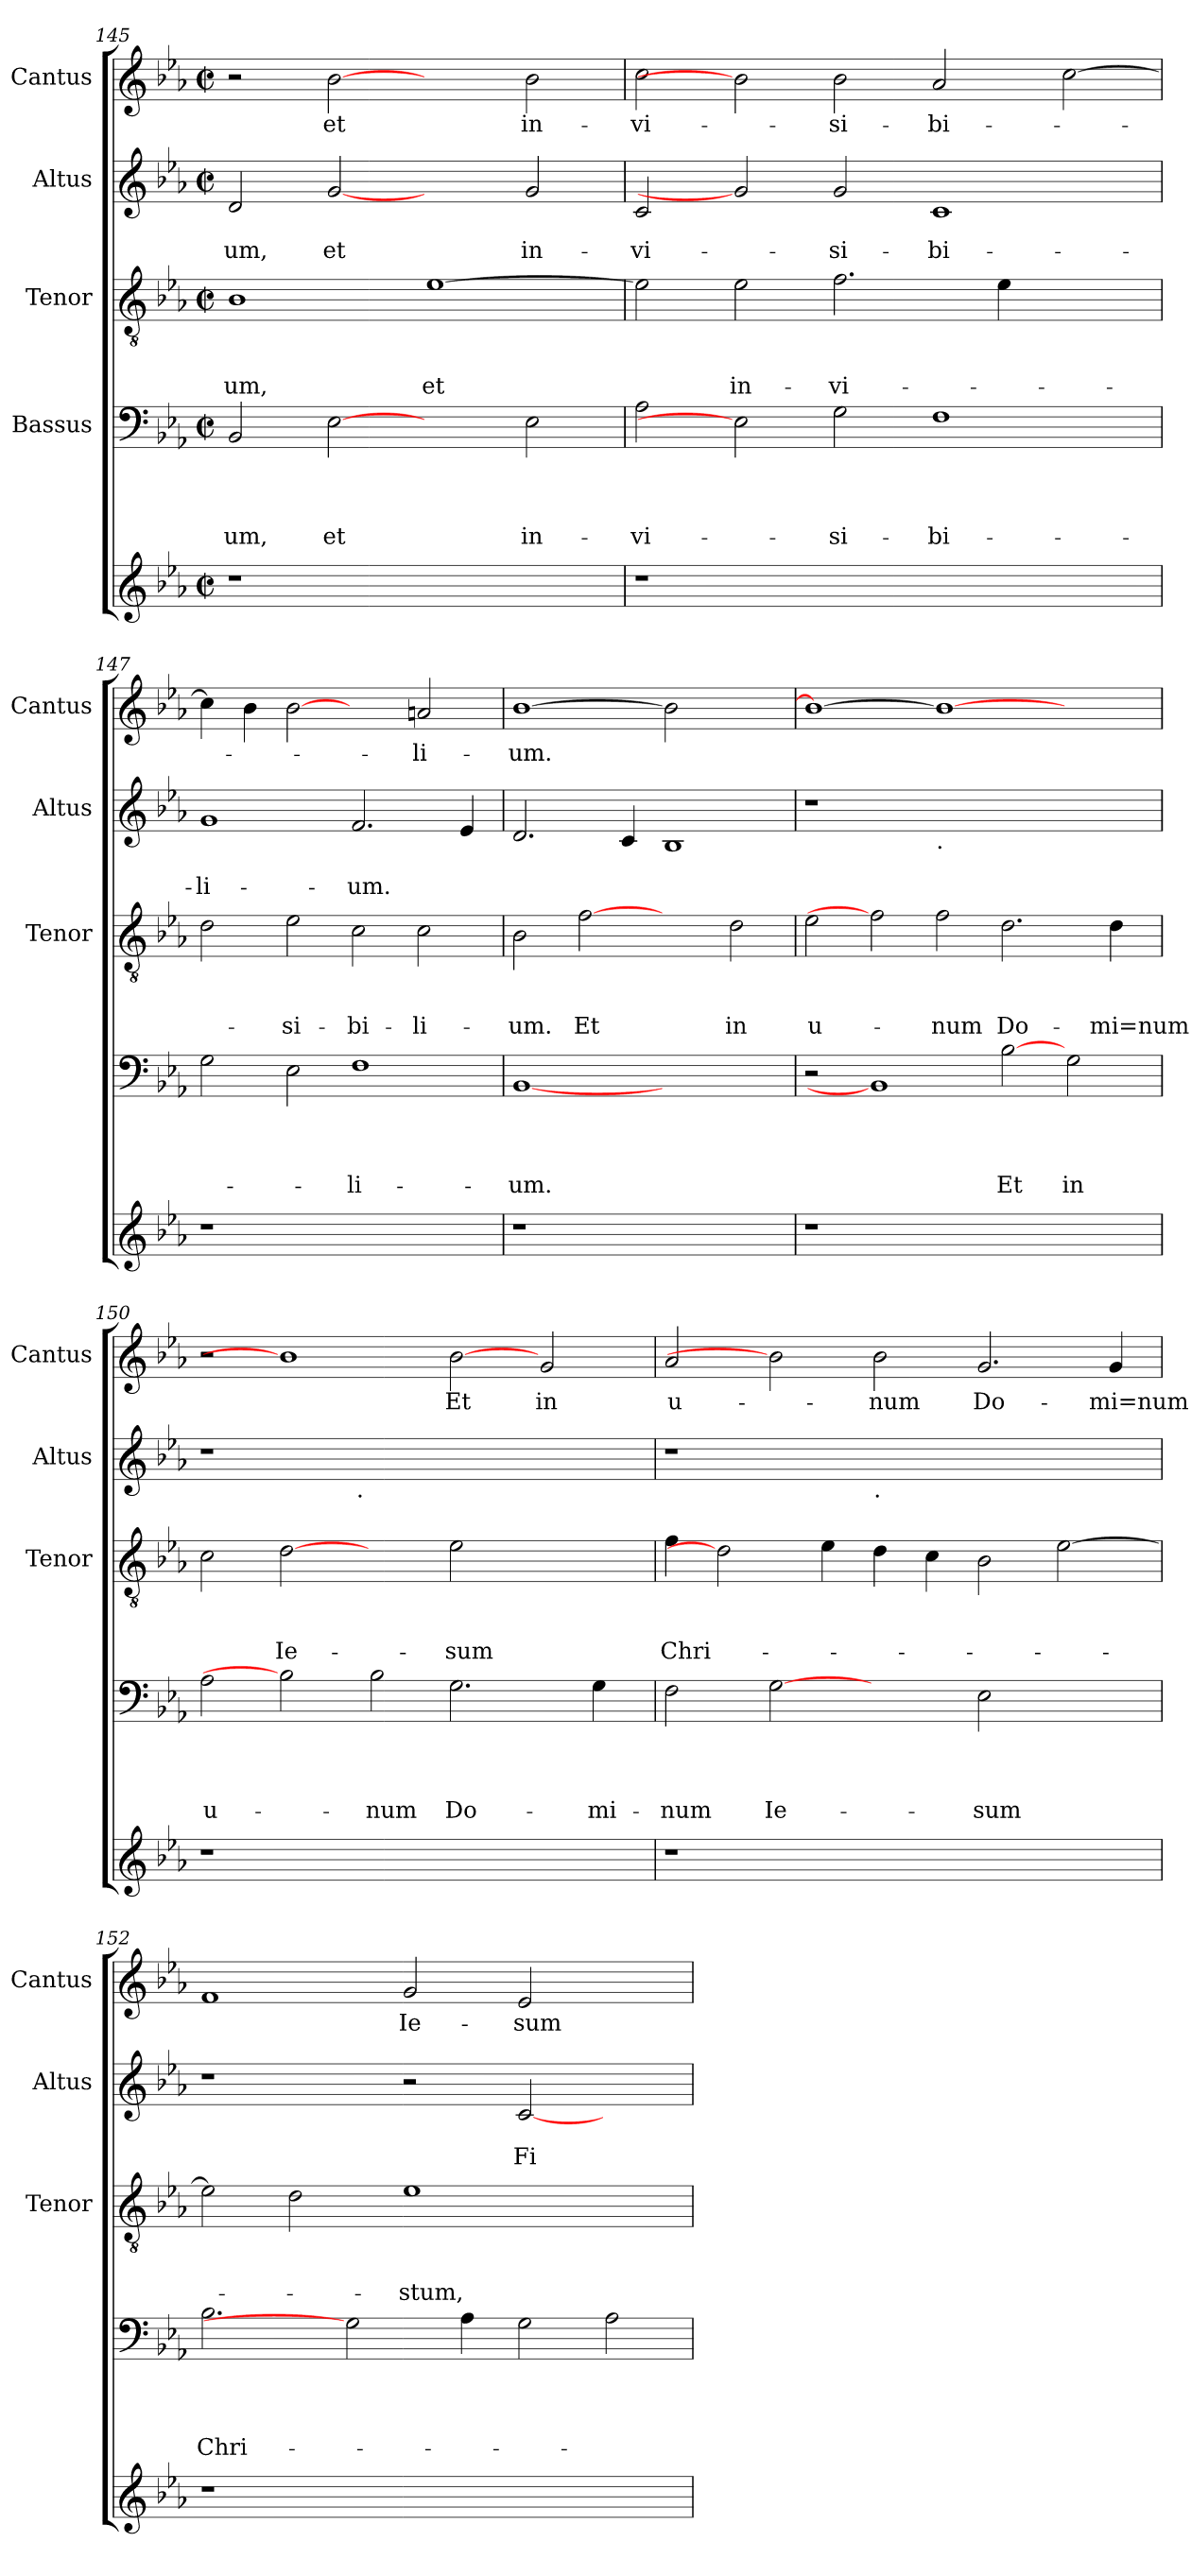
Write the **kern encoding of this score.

**kern	**kern	**text	**text	**text	**text	**kern	**text	**text	**text	**kern	**text	**text	**kern	**text
*part5	*part4	*part4	*part4	*part4	*part4	*part3	*part3	*part3	*part3	*part2	*part2	*part2	*part1	*part1
*staff5	*staff4	*staff4	*staff4	*staff4	*staff4	*staff3	*staff3	*staff3	*staff3	*staff2	*staff2	*staff2	*staff1	*staff1
*	*I"Bassus	*	*	*	*	*I"Tenor	*	*	*	*I"Altus	*	*	*I"Cantus	*
*	*	*	*	*	*	*I'Tenor	*	*	*	*I'Altus	*	*	*I'Cantus	*
*clefG2	*clefF4	*	*	*	*	*clefGv2	*	*	*	*clefG2	*	*	*clefG2	*
*k[b-e-a-]	*k[b-e-a-]	*	*	*	*	*k[b-e-a-]	*	*	*	*k[b-e-a-]	*	*	*k[b-e-a-]	*
*E-:	*E-:	*	*	*	*	*E-:	*	*	*	*E-:	*	*	*E-:	*
*M2/2	*M2/2	*	*	*	*	*M2/2	*	*	*	*M2/2	*	*	*M2/2	*
*met(c|)	*met(c|)	*	*	*	*	*met(c|)	*	*	*	*met(c|)	*	*	*met(c|)	*
=145	=145	=145	=145	=145	=145	=145	=145	=145	=145	=145	=145	=145	=145	=145
!	!	!	!	!	!LO:LY:b	!	!	!	!LO:LY:b	!	!	!LO:LY:b	!	!
1r	2BB-/	.	.	.	-um,	1B-	.	.	-um,	2d/	.	-um,	2r	.
!	!	!	!	!	!LO:LY:b	!	!	!	!	!	!	!LO:LY:b	!	!LO:LY:b
.	[2E-	.	.	.	et	.	.	.	.	[2g	.	et	[2b-	et
!	!	!	!	!	!	!	!	!	!LO:LY:b	!	!	!	!	!
1ryy	2ryy	.	.	.	.	[>1e-	.	.	et	2ryy	.	.	2ryy	.
!	!	!	!	!	!LO:LY:b	!	!	!	!	!	!	!LO:LY:b	!	!LO:LY:b
.	2E-\	.	.	.	in-	.	.	.	.	2g/	.	in-	2b-\	in-
!!LO:PB:g=z
=146	=146	=146	=146	=146	=146	=146	=146	=146	=146	=146	=146	=146	=146	=146
!	!	!	!	!	!LO:LY:b	!	!	!	!	!	!	!LO:LY:b	!	!LO:LY:b
1r	2A-\	.	.	.	-vi-	2e-\]	.	.	.	2c/	.	-vi-	2cc\	-vi-
!	!	!	!	!	!	!	!	!	!LO:LY:b	!	!	!	!	!
.	2E-]	.	.	.	.	2e-\	.	.	in-	2g]	.	.	2b-]	.
!	!	!	!	!	!LO:LY:b	!	!	!	!LO:LY:b	!	!	!LO:LY:b	!	!LO:LY:b
1.ryy	2G\	.	.	.	-si-	2.f\	.	.	-vi-	2g/	.	-si-	2b-\	-si-
!	!	!	!	!	!LO:LY:b	!	!	!	!	!	!	!LO:LY:b	!	!LO:LY:b
.	1F	.	.	.	-bi-	.	.	.	.	1c	.	-bi-	2a-/	-bi-
.	.	.	.	.	.	4e-\	.	.	.	.	.	.	.	.
.	.	.	.	.	.	2ryy	.	.	.	.	.	.	[>2cc\	.
=147	=147	=147	=147	=147	=147	=147	=147	=147	=147	=147	=147	=147	=147	=147
!	!	!	!	!	!	!	!	!	!	!	!	!LO:LY:b	!	!
1r	2G\	.	.	.	.	2d\	.	.	.	1g	.	-li-	4cc\]	.
.	.	.	.	.	.	.	.	.	.	.	.	.	4b-\	.
!	!	!	!	!	!	!	!	!	!LO:LY:b	!	!	!	!	!
.	2E-\	.	.	.	.	2e-\	.	.	-si-	.	.	.	[2b-	.
!	!	!	!	!	!LO:LY:b	!	!	!	!LO:LY:b	!	!	!LO:LY:b	!	!
1ryy	1F	.	.	.	-li-	2c\	.	.	-bi-	2.f/	.	-um.	2ryy	.
!	!	!	!	!	!	!	!	!	!LO:LY:b	!	!	!	!	!LO:LY:b
.	.	.	.	.	.	2c\	.	.	-li-	.	.	.	2an/	-li-
.	.	.	.	.	.	.	.	.	.	4e-/	.	.	.	.
=148	=148	=148	=148	=148	=148	=148	=148	=148	=148	=148	=148	=148	=148	=148
!	!	!	!	!	!LO:LY:b	!	!	!	!LO:LY:b	!	!	!	!	!LO:LY:b
1r	[1BB-	.	.	.	-um.	2B-\	.	.	-um.	2.d/	.	.	[>1b-	-um.
!	!	!	!	!	!	!	!	!	!LO:LY:b	!	!	!	!	!
.	.	.	.	.	.	[2f	.	.	Et	.	.	.	.	.
.	.	.	.	.	.	.	.	.	.	4c/	.	.	.	.
1ryy	1ryy	.	.	.	.	2ryy	.	.	.	1B-	.	.	2b-]	.
!	!	!	!	!	!	!	!	!	!LO:LY:b	!	!	!	!	!
.	.	.	.	.	.	2d\	.	.	in	.	.	.	2ryy	.
=149	=149	=149	=149	=149	=149	=149	=149	=149	=149	=149	=149	=149	=149	=149
!	!	!	!	!	!	!	!	!	!LO:LY:b	!	!	!	!	!
1r	2r	.	.	.	.	2e-\	.	.	u-	1r	.	.	1b-_	.
.	1BB-]	.	.	.	.	2f]	.	.	.	.	.	.	.	.
!	!	!	!	!	!	!	!	!	!	!LO:TX:b:t=.	!	!	!	!
!	!	!	!	!	!	!	!	!	!LO:LY:b	!	!	!	!	!
1.ryy	.	.	.	.	.	2f\	.	.	-num	1.ryy	.	.	1b-_	.
!	!	!	!	!	!LO:LY:b	!	!	!	!LO:LY:b	!	!	!	!	!
.	[2B-	.	.	.	Et	2.d\	.	.	Do-	.	.	.	.	.
!	!	!	!	!	!LO:LY:b	!	!	!	!	!	!	!	!	!
.	2G\	.	.	.	in	.	.	.	.	.	.	.	2ryy	.
!	!	!	!	!	!	!	!	!	!LO:LY:b	!	!	!	!	!
.	.	.	.	.	.	4d\	.	.	-mi=num	.	.	.	.	.
=150	=150	=150	=150	=150	=150	=150	=150	=150	=150	=150	=150	=150	=150	=150
!	!	!	!	!	!LO:LY:b	!	!	!	!	!	!	!	!	!
*	*	*	*	*	*	*	*	*	*	*^	*	*	*	*
1r	2A-\	.	.	.	u-	2c\	.	.	.	1r	2ryy	.	.	2r	.
!	!	!	!	!	!	!	!	!	!LO:LY:b	!	!	!	!	!	!
.	2B-]	.	.	.	.	[2d	.	.	Ie-	.	4...ryy	.	.	1b-]	.
!	!	!	!	!	!	!	!	!	!	!	!LO:TX:b:t=.	!	!	!	!
.	.	.	.	.	.	.	.	.	.	.	1ryy	.	.	.	.
!	!	!	!	!	!LO:LY:b	!	!	!	!	!	!	!	!	!	!
1.ryy	2B-\	.	.	.	-num	2ryy	.	.	.	1.ryy	.	.	.	.	.
!	!	!	!	!	!LO:LY:b	!	!	!	!LO:LY:b	!	!	!	!	!	!LO:LY:b
.	2.G\	.	.	.	Do-	2e-\	.	.	-sum	.	.	.	.	[2b-	Et
.	.	.	.	.	.	.	.	.	.	.	2ryy	.	.	.	.
!	!	!	!	!	!	!	!	!	!	!	!	!	!	!	!LO:LY:b
.	.	.	.	.	.	2ryy	.	.	.	.	.	.	.	2g/	in
!	!	!	!	!	!LO:LY:b	!	!	!	!	!	!	!	!	!	!
.	4G\	.	.	.	-mi-	.	.	.	.	.	.	.	.	.	.
.	.	.	.	.	.	.	.	.	.	.	32ryy	.	.	.	.
!!LO:LB:g=z
=151	=151	=151	=151	=151	=151	=151	=151	=151	=151	=151	=151	=151	=151	=151	=151
!	!	!	!	!	!LO:LY:b	!	!	!	!LO:LY:b	!	!	!	!	!	!LO:LY:b
*	*	*	*	*	*	*	*	*	*	*v	*v	*	*	*	*
1r	2F\	.	.	.	-num	4f\	.	.	Chri-	1r	.	.	2a-/	u-
.	.	.	.	.	.	2d]	.	.	.	.	.	.	.	.
!	!	!	!	!	!LO:LY:b	!	!	!	!	!	!	!	!	!
.	[2G	.	.	.	Ie-	.	.	.	.	.	.	.	2b-]	.
.	.	.	.	.	.	4e-\	.	.	.	.	.	.	.	.
!	!	!	!	!	!	!	!	!	!	!LO:TX:b:t=.	!	!	!	!
!	!	!	!	!	!	!	!	!	!	!	!	!	!	!LO:LY:b
1.ryy	2ryy	.	.	.	.	4d\	.	.	.	1.ryy	.	.	2b-\	-num
.	.	.	.	.	.	4c\	.	.	.	.	.	.	.	.
!	!	!	!	!	!LO:LY:b	!	!	!	!	!	!	!	!	!LO:LY:b
.	2E-\	.	.	.	-sum	2B-\	.	.	.	.	.	.	2.g/	Do-
.	2ryy	.	.	.	.	[>2e-\	.	.	.	.	.	.	.	.
!	!	!	!	!	!	!	!	!	!	!	!	!	!	!LO:LY:b
.	.	.	.	.	.	.	.	.	.	.	.	.	4g/	-mi=num
=152	=152	=152	=152	=152	=152	=152	=152	=152	=152	=152	=152	=152	=152	=152
!	!	!	!	!	!LO:LY:b	!	!	!	!	!	!	!	!	!
1r	2.B-\	.	.	.	Chri-	2e-\]	.	.	.	1r	.	.	1f	.
.	.	.	.	.	.	2d\	.	.	.	.	.	.	.	.
.	2G]	.	.	.	.	.	.	.	.	.	.	.	.	.
!	!	!	!	!	!	!	!	!	!LO:LY:b	!	!	!	!	!LO:LY:b
1.ryy	.	.	.	.	.	1e-	.	.	-stum,	2r	.	.	2g/	Ie-
.	4A-\	.	.	.	.	.	.	.	.	.	.	.	.	.
!	!	!	!	!	!	!	!	!	!	!	!	!LO:LY:b	!	!LO:LY:b
.	2G\	.	.	.	.	.	.	.	.	[<2c/	.	Fi-	2e-/	-sum
.	2A-\	.	.	.	.	2ryy	.	.	.	2ryy	.	.	2ryy	.
=	=	=	=	=	=	=	=	=	=	=	=	=	=	=
*-	*-	*-	*-	*-	*-	*-	*-	*-	*-	*-	*-	*-	*-	*-
